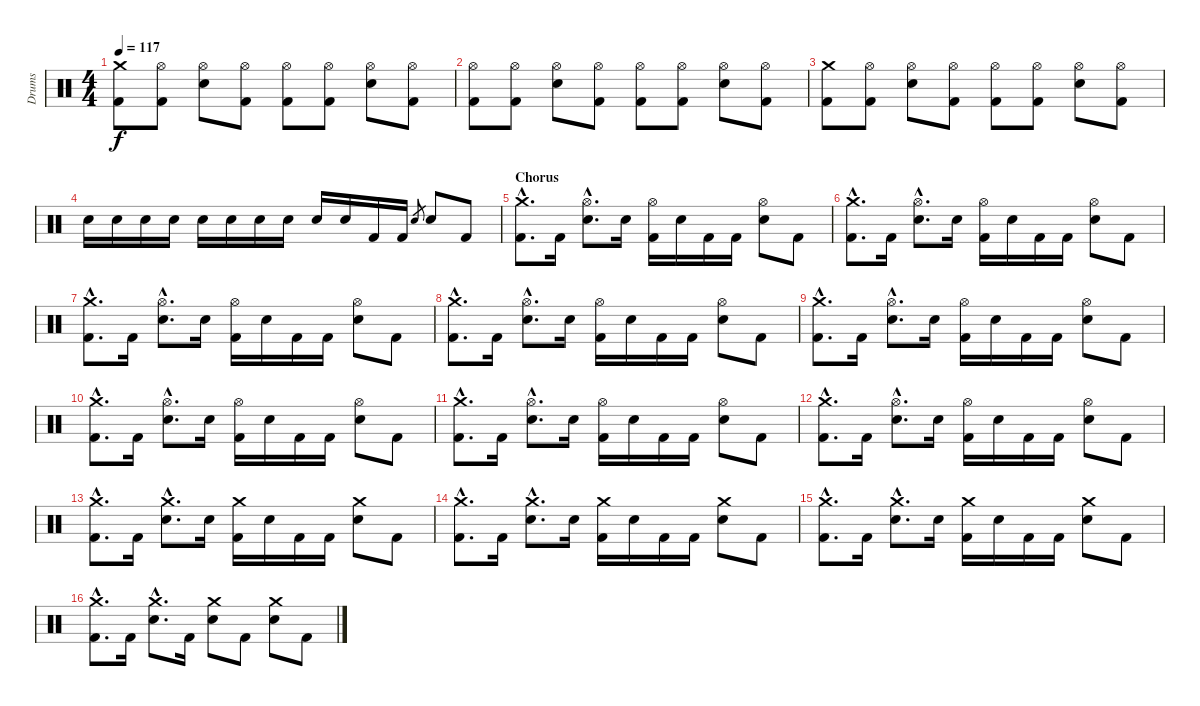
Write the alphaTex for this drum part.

\track ("Drums" "Drums") {instrument percussion}
\staff {score}
\articulation defaults
\ts (4 4)
\tempo 117
\clef neutral
\ks c
("Crash medium (hit)" "Kick (hit) 2").8{dy f} ("Hi-Hat (open)" "Kick (hit) 2").8 ("Hi-Hat (open)" "Electric Snare (hit)").8 ("Hi-Hat (open)" "Kick (hit) 2").8 ("Hi-Hat (open)" "Kick (hit) 2").8 ("Hi-Hat (open)" "Kick (hit) 2").8 ("Hi-Hat (open)" "Electric Snare (hit)").8 ("Hi-Hat (open)" "Kick (hit) 2").8 |
("Hi-Hat (open)" "Kick (hit) 2").8 ("Hi-Hat (open)" "Kick (hit) 2").8 ("Hi-Hat (open)" "Electric Snare (hit)").8 ("Hi-Hat (open)" "Kick (hit) 2").8 ("Hi-Hat (open)" "Kick (hit) 2").8 ("Hi-Hat (open)" "Kick (hit) 2").8 ("Hi-Hat (open)" "Electric Snare (hit)").8 ("Hi-Hat (open)" "Kick (hit) 2").8 |
("Crash medium (hit)" "Kick (hit) 2").8 ("Hi-Hat (open)" "Kick (hit) 2").8 ("Hi-Hat (open)" "Electric Snare (hit)").8 ("Hi-Hat (open)" "Kick (hit) 2").8 ("Hi-Hat (open)" "Kick (hit) 2").8 ("Hi-Hat (open)" "Kick (hit) 2").8 ("Hi-Hat (open)" "Electric Snare (hit)").8 ("Hi-Hat (open)" "Kick (hit) 2").8 |
"Electric Snare (hit)".16 "Electric Snare (hit)".16 "Electric Snare (hit)".16 "Electric Snare (hit)".16 "Electric Snare (hit)".16 "Electric Snare (hit)".16 "Electric Snare (hit)".16 "Electric Snare (hit)".16 "Electric Snare (hit)".16 "Electric Snare (hit)".16 "Kick (hit) 2".16 "Kick (hit) 2".16 "Electric Snare (hit)".8{gr} "Electric Snare (hit)".8 "Kick (hit) 2".8 |
\section ("" "Chorus")
("Crash medium (hit)"{hac} "Kick (hit) 2"{hac}).8{d} "Kick (hit) 2".16 ("Hi-Hat (open)"{hac} "Electric Snare (hit)"{hac}).8{d} "Electric Snare (hit)".16 ("Hi-Hat (open)" "Kick (hit) 2").16 "Electric Snare (hit)".16 "Kick (hit) 2".16 "Kick (hit) 2".16 ("Hi-Hat (open)" "Electric Snare (hit)").8 "Kick (hit) 2".8 |
("Crash medium (hit)"{hac} "Kick (hit) 2"{hac}).8{d} "Kick (hit) 2".16 ("Hi-Hat (open)"{hac} "Electric Snare (hit)"{hac}).8{d} "Electric Snare (hit)".16 ("Hi-Hat (open)" "Kick (hit) 2").16 "Electric Snare (hit)".16 "Kick (hit) 2".16 "Kick (hit) 2".16 ("Hi-Hat (open)" "Electric Snare (hit)").8 "Kick (hit) 2".8 |
("Crash medium (hit)"{hac} "Kick (hit) 2"{hac}).8{d} "Kick (hit) 2".16 ("Hi-Hat (open)"{hac} "Electric Snare (hit)"{hac}).8{d} "Electric Snare (hit)".16 ("Hi-Hat (open)" "Kick (hit) 2").16 "Electric Snare (hit)".16 "Kick (hit) 2".16 "Kick (hit) 2".16 ("Hi-Hat (open)" "Electric Snare (hit)").8 "Kick (hit) 2".8 |
("Crash medium (hit)"{hac} "Kick (hit) 2"{hac}).8{d} "Kick (hit) 2".16 ("Hi-Hat (open)"{hac} "Electric Snare (hit)"{hac}).8{d} "Electric Snare (hit)".16 ("Hi-Hat (open)" "Kick (hit) 2").16 "Electric Snare (hit)".16 "Kick (hit) 2".16 "Kick (hit) 2".16 ("Hi-Hat (open)" "Electric Snare (hit)").8 "Kick (hit) 2".8 |
("Crash medium (hit)"{hac} "Kick (hit) 2"{hac}).8{d} "Kick (hit) 2".16 ("Hi-Hat (open)"{hac} "Electric Snare (hit)"{hac}).8{d} "Electric Snare (hit)".16 ("Hi-Hat (open)" "Kick (hit) 2").16 "Electric Snare (hit)".16 "Kick (hit) 2".16 "Kick (hit) 2".16 ("Hi-Hat (open)" "Electric Snare (hit)").8 "Kick (hit) 2".8 |
("Crash medium (hit)"{hac} "Kick (hit) 2"{hac}).8{d} "Kick (hit) 2".16 ("Hi-Hat (open)"{hac} "Electric Snare (hit)"{hac}).8{d} "Electric Snare (hit)".16 ("Hi-Hat (open)" "Kick (hit) 2").16 "Electric Snare (hit)".16 "Kick (hit) 2".16 "Kick (hit) 2".16 ("Hi-Hat (open)" "Electric Snare (hit)").8 "Kick (hit) 2".8 |
("Crash medium (hit)"{hac} "Kick (hit) 2"{hac}).8{d} "Kick (hit) 2".16 ("Hi-Hat (open)"{hac} "Electric Snare (hit)"{hac}).8{d} "Electric Snare (hit)".16 ("Hi-Hat (open)" "Kick (hit) 2").16 "Electric Snare (hit)".16 "Kick (hit) 2".16 "Kick (hit) 2".16 ("Hi-Hat (open)" "Electric Snare (hit)").8 "Kick (hit) 2".8 |
("Crash medium (hit)"{hac} "Kick (hit) 2"{hac}).8{d} "Kick (hit) 2".16 ("Hi-Hat (open)"{hac} "Electric Snare (hit)"{hac}).8{d} "Electric Snare (hit)".16 ("Hi-Hat (open)" "Kick (hit) 2").16 "Electric Snare (hit)".16 "Kick (hit) 2".16 "Kick (hit) 2".16 ("Hi-Hat (open)" "Electric Snare (hit)").8 "Kick (hit) 2".8 |
("Crash medium (hit)"{hac} "Kick (hit) 2"{hac}).8{d} "Kick (hit) 2".16 ("Crash medium (hit)"{hac} "Electric Snare (hit)"{hac}).8{d} "Electric Snare (hit)".16 ("Crash medium (hit)" "Kick (hit) 2").16 "Electric Snare (hit)".16 "Kick (hit) 2".16 "Kick (hit) 2".16 ("Crash medium (hit)" "Electric Snare (hit)").8 "Kick (hit) 2".8 |
("Crash medium (hit)"{hac} "Kick (hit) 2"{hac}).8{d} "Kick (hit) 2".16 ("Crash medium (hit)"{hac} "Electric Snare (hit)"{hac}).8{d} "Electric Snare (hit)".16 ("Crash medium (hit)" "Kick (hit) 2").16 "Electric Snare (hit)".16 "Kick (hit) 2".16 "Kick (hit) 2".16 ("Crash medium (hit)" "Electric Snare (hit)").8 "Kick (hit) 2".8 |
("Crash medium (hit)"{hac} "Kick (hit) 2"{hac}).8{d} "Kick (hit) 2".16 ("Crash medium (hit)"{hac} "Electric Snare (hit)"{hac}).8{d} "Electric Snare (hit)".16 ("Crash medium (hit)" "Kick (hit) 2").16 "Electric Snare (hit)".16 "Kick (hit) 2".16 "Kick (hit) 2".16 ("Crash medium (hit)" "Electric Snare (hit)").8 "Kick (hit) 2".8 |
("Crash medium (hit)"{hac} "Kick (hit) 2"{hac}).8{d} "Kick (hit) 2".16 ("Crash medium (hit)"{hac} "Electric Snare (hit)"{hac}).8{d} "Kick (hit) 2".16 ("Crash medium (hit)" "Electric Snare (hit)").8 "Kick (hit) 2".8 ("Crash medium (hit)" "Electric Snare (hit)").8 "Kick (hit) 2".8
